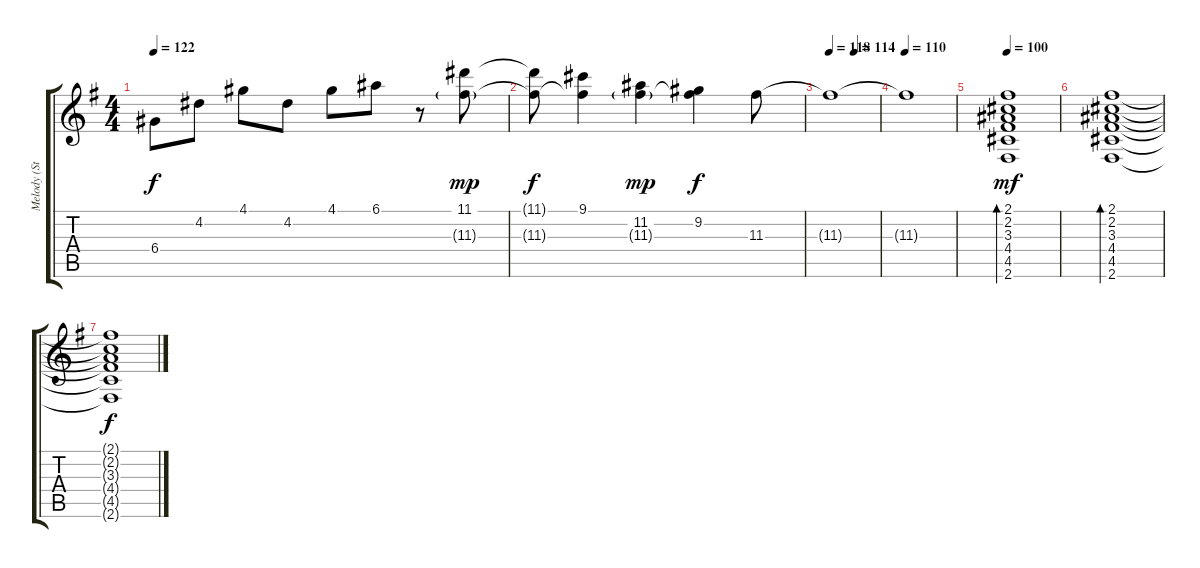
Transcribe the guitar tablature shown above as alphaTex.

\track ("Melody (Standard)" "Melody (St") {mute instrument electricguitarclean}
\staff {score tabs}
\tuning (E4 B3 G3 D3 A2 E2) {hide}
\ts (4 4)
\tempo 122
\clef g2
\ks eminor
6.4.8{dy f} 4.2.8 4.1.8 4.2.8 4.1.8 6.1.8 r.8 (11.1 11.3{g}).8{dy mp} |
(11.1{t} 11.3{t}).8{dy f} (9.1 11.3{t}).4 (11.2 11.3{g}).4{dy mp} (9.2 11.3{t}).4{dy f} 11.3.8 |
\tempo 118
\tempo (114 0.5)
11.3{t}.1 |
\tempo 110
11.3{t}.1 |
\tempo 100
(2.1 2.2 3.3 4.4 4.5 2.6).1{bd 480 dy mf} |
(2.1 2.2 3.3 4.4 4.5 2.6).1{bd 480} |
(2.1{t} 2.2{t} 3.3{t} 4.4{t} 4.5{t} 2.6{t}).1{dy f}
